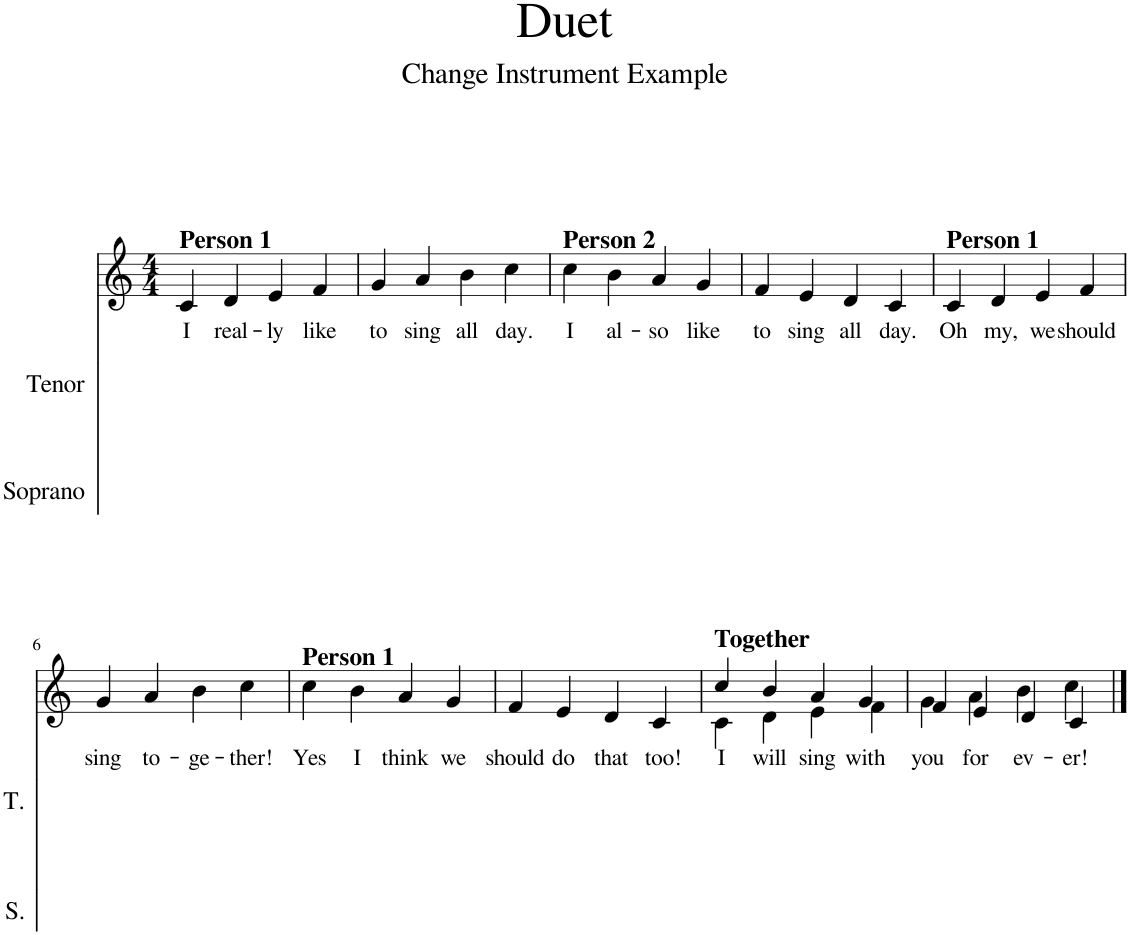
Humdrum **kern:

**kern	**kern	**kern	**text
*part3	*part2	*part1	*part1
*staff3	*staff2	*staff1	*staff1
*I"Soprano	*I"Tenor	*I"Voice	*
*I'S.	*I'T.	*	*
*stria5	*stria5	*	*
*clefG2	*clefG2	*clefG2	*
*k[]	*k[]	*k[]	*
*M4/4	*M4/4	*M4/4	*
=1	=1	=1	=1
!	!	!LO:TX:a:B:t=Person 1	!
!	!	!	!LO:LY:b
1ryy	4C	4c/	I
!	!	!	!LO:LY:b
.	4D	4d/	real-
!	!	!	!LO:LY:b
.	4E	4e/	-ly
!	!	!	!LO:LY:b
.	4F	4f/	like
=2	=2	=2	=2
!	!	!	!LO:LY:b
1ryy	4G	4g/	to
!	!	!	!LO:LY:b
.	4A	4a/	sing
!	!	!	!LO:LY:b
.	4B	4b\	all
!	!	!	!LO:LY:b
.	4c	4cc\	day.
=3	=3	=3	=3
!	!	!LO:TX:a:B:t=Person 2	!
!	!	!	!LO:LY:b
4cc	1ryy	4cc\	I
!	!	!	!LO:LY:b
4b	.	4b\	al-
!	!	!	!LO:LY:b
4a	.	4a/	-so
!	!	!	!LO:LY:b
4g	.	4g/	like
=4	=4	=4	=4
!	!	!	!LO:LY:b
4f	1ryy	4f/	to
!	!	!	!LO:LY:b
4e	.	4e/	sing
!	!	!	!LO:LY:b
4d	.	4d/	all
!	!	!	!LO:LY:b
4c	.	4c/	day.
=5	=5	=5	=5
!	!	!LO:TX:a:B:t=Person 1	!
!	!	!	!LO:LY:b
1ryy	4C	4c/	Oh
!	!	!	!LO:LY:b
.	4D	4d/	my,
!	!	!	!LO:LY:b
.	4E	4e/	we
!	!	!	!LO:LY:b
.	4F	4f/	should
!!LO:LB:g=z
=6	=6	=6	=6
!	!	!	!LO:LY:b
1ryy	4G	4g/	sing
!	!	!	!LO:LY:b
.	4A	4a/	to-
!	!	!	!LO:LY:b
.	4B	4b\	-ge-
!	!	!	!LO:LY:b
.	4c	4cc\	-ther!
=7	=7	=7	=7
!	!	!LO:TX:a:B:t=Person 1	!
!	!	!	!LO:LY:b
4cc	1ryy	4cc\	Yes
!	!	!	!LO:LY:b
4b	.	4b\	I
!	!	!	!LO:LY:b
4a	.	4a/	think
!	!	!	!LO:LY:b
4g	.	4g/	we
=8	=8	=8	=8
!	!	!	!LO:LY:b
4f	1ryy	4f/	should
!	!	!	!LO:LY:b
4e	.	4e/	do
!	!	!	!LO:LY:b
4d	.	4d/	that
!	!	!	!LO:LY:b
4c	.	4c/	too!
=9	=9	=9	=9
!	!	!LO:TX:a:B:t=Together	!
!	!	!	!LO:LY:b
*	*	*^	*
4cc	4C	4cc/	4c\	I
!	!	!	!	!LO:LY:b
4b	4D	4b/	4d\	will
!	!	!	!	!LO:LY:b
4a	4E	4a/	4e\	sing
!	!	!	!	!LO:LY:b
4g	4F	4g/	4f\	with
=10	=10	=10	=10	=10
!	!	!	!	!LO:LY:b
4f	4G	4f/	4g\	you
!	!	!	!	!LO:LY:b
4e	4A	4e/	4a\	for
!	!	!	!	!LO:LY:b
4d	4B	4d/	4b\	ev-
!	!	!	!	!LO:LY:b
4c	4c	4c/	4cc\	-er!
*	*	*v	*v	*
==	==	==	==
*-	*-	*-	*-
